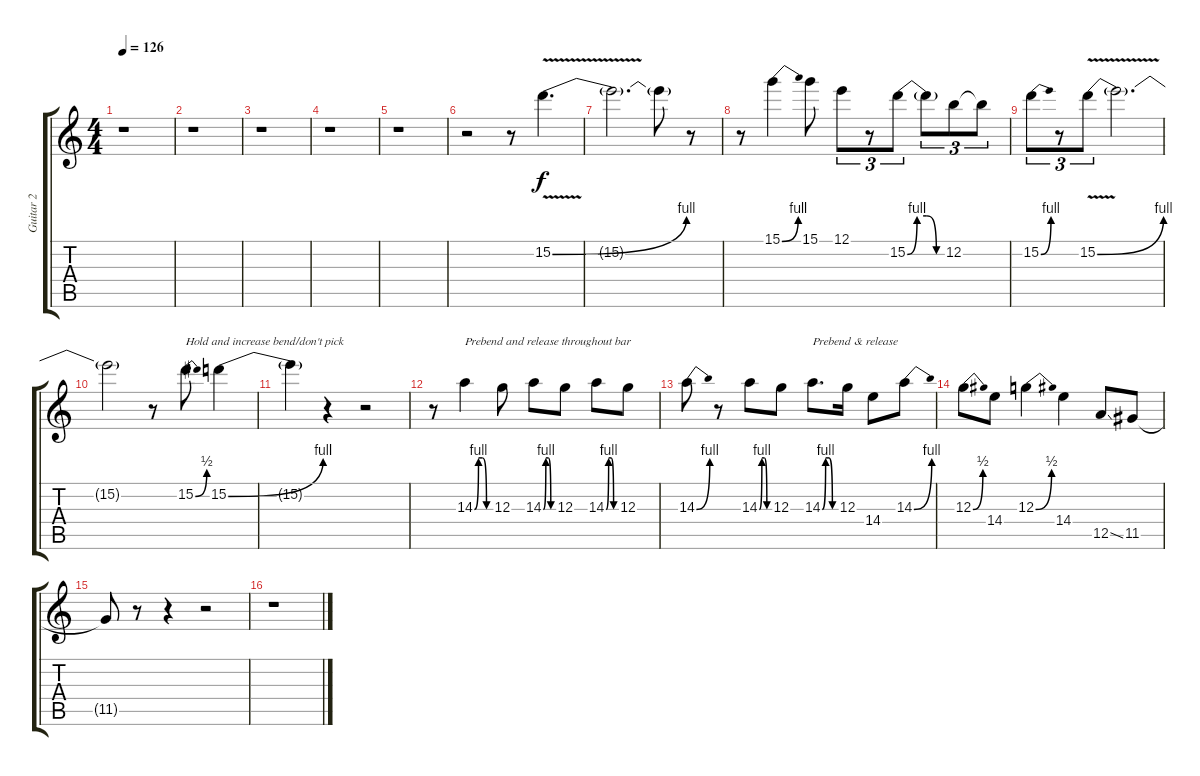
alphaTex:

\track ("Guitar 2" "Guitar 2") {instrument overdrivenguitar}
\staff {score tabs}
\tuning (E4 B3 G3 D3 A2 E2) {hide}
\ts (4 4)
\tempo 126
\clef g2
\ks c
r.1{dy f} |
r.1 |
r.1 |
r.1 |
r.1 |
r.2 r.8 15.2{be (bend 0 0 60 4) v}.4{d} |
15.2{t}.2{d} 15.2{t}.8 r.8 |
r.8 15.1{be (bend 0 0 60 4)}.4 15.1.8 12.1.8{tu (3 2)} r.8{tu (3 2)} 15.2{be (custom 0 0 15 4 30 4 45 0 60 0)}.8{tu (3 2)} 15.2{t}.8{tu (3 2)} 12.2.8{tu (3 2)} 12.2{t}.8{tu (3 2)} |
15.2{be (bend 0 0 60 4)}.8{tu (3 2)} r.8{tu (3 2)} 15.2{be (bend 0 0 60 4) v}.8{tu (3 2)} 15.2{t}.2{d} |
15.2{t}.2 r.8 15.2{be (bend 0 0 60 2)}.8{txt "Hold and increase bend/don't pick"} 15.2{be (bend 0 0 60 4)}.4 |
15.2{t}.4 r.4 r.2 |
r.8 14.3{be (custom 0 0 15 4 30 4 45 0 60 0)}.4{txt "Prebend and release throughout bar"} 12.3.8 14.3{be (custom 0 0 15 4 30 4 45 0 60 0)}.8 12.3.8 14.3{be (custom 0 0 15 4 30 4 45 0 60 0)}.8 12.3.8 |
14.3{be (bend 0 0 60 4)}.8 r.8 14.3{be (custom 0 0 15 4 30 4 45 0 60 0)}.8 12.3.8 14.3{be (custom 0 0 15 4 30 4 45 0 60 0)}.8{d txt "Prebend & release"} 12.3.16 14.4.8 14.3{be (bend 0 0 60 4)}.8 |
12.3{be (bend 0 0 60 2)}.8 14.4.8 12.3{be (bend 0 0 60 2)}.4 14.4.4 12.5{ss}.8 11.5.8 |
11.5{t}.8 r.8 r.4 r.2 |
r.1
